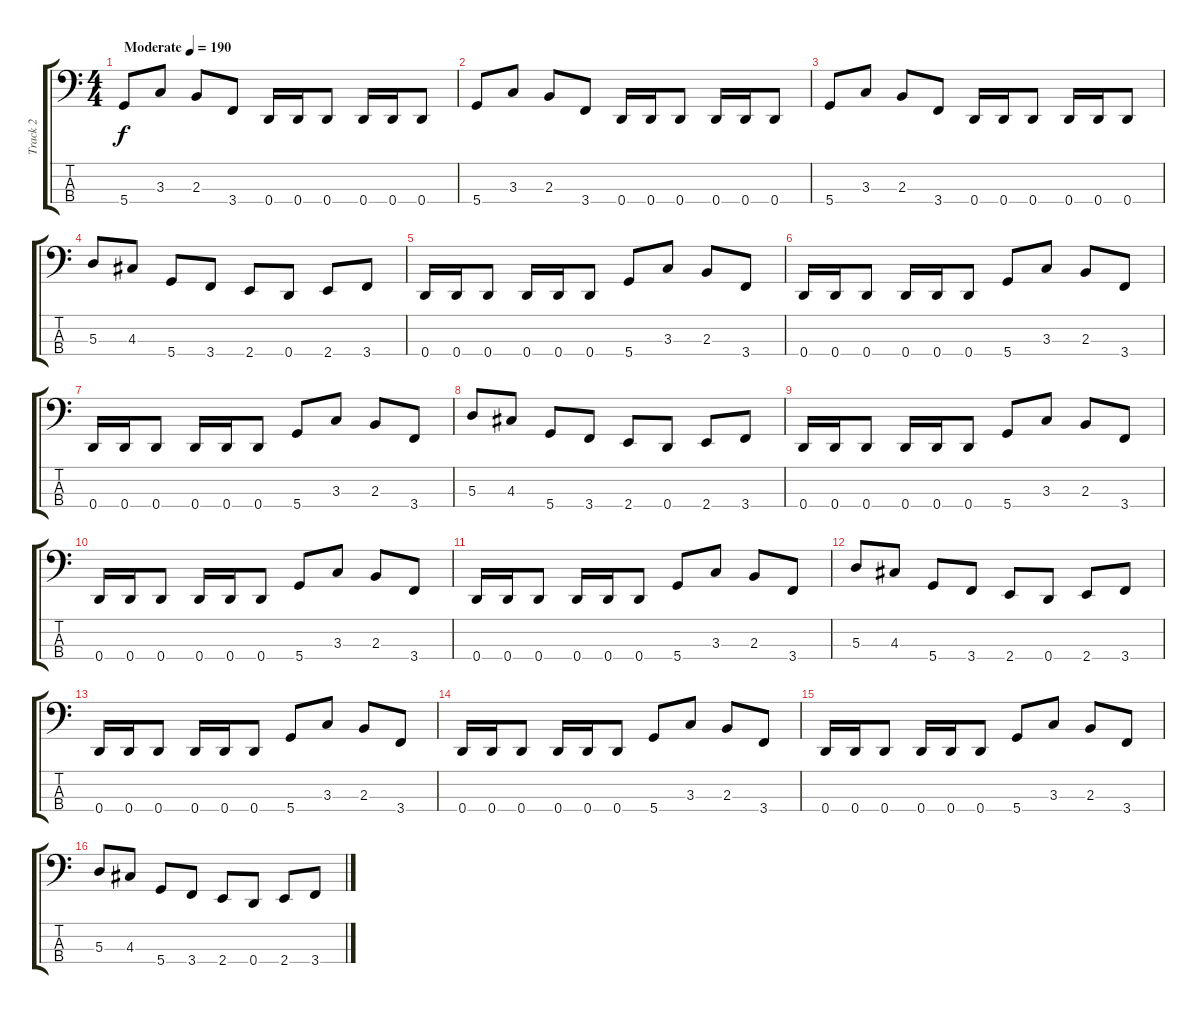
\track ("Track 2" "Track 2") {instrument electricbassfinger}
\staff {score tabs}
\tuning (G2 D2 A1 D1) {hide}
\ts (4 4)
\tempo (190 "Moderate")
\clef f4
\ks c
5.4.8{dy f instrument electricbassfinger} 3.3.8 2.3.8 3.4.8 0.4.16 0.4.16 0.4.8 0.4.16 0.4.16 0.4.8 |
5.4.8 3.3.8 2.3.8 3.4.8 0.4.16 0.4.16 0.4.8 0.4.16 0.4.16 0.4.8 |
5.4.8 3.3.8 2.3.8 3.4.8 0.4.16 0.4.16 0.4.8 0.4.16 0.4.16 0.4.8 |
5.3.8 4.3.8 5.4.8 3.4.8 2.4.8 0.4.8 2.4.8 3.4.8 |
0.4.16 0.4.16 0.4.8 0.4.16 0.4.16 0.4.8 5.4.8 3.3.8 2.3.8 3.4.8 |
0.4.16 0.4.16 0.4.8 0.4.16 0.4.16 0.4.8 5.4.8 3.3.8 2.3.8 3.4.8 |
0.4.16 0.4.16 0.4.8 0.4.16 0.4.16 0.4.8 5.4.8 3.3.8 2.3.8 3.4.8 |
5.3.8 4.3.8 5.4.8 3.4.8 2.4.8 0.4.8 2.4.8 3.4.8 |
0.4.16 0.4.16 0.4.8 0.4.16 0.4.16 0.4.8 5.4.8 3.3.8 2.3.8 3.4.8 |
0.4.16 0.4.16 0.4.8 0.4.16 0.4.16 0.4.8 5.4.8 3.3.8 2.3.8 3.4.8 |
0.4.16 0.4.16 0.4.8 0.4.16 0.4.16 0.4.8 5.4.8 3.3.8 2.3.8 3.4.8 |
5.3.8 4.3.8 5.4.8 3.4.8 2.4.8 0.4.8 2.4.8 3.4.8 |
0.4.16 0.4.16 0.4.8 0.4.16 0.4.16 0.4.8 5.4.8 3.3.8 2.3.8 3.4.8 |
0.4.16 0.4.16 0.4.8 0.4.16 0.4.16 0.4.8 5.4.8 3.3.8 2.3.8 3.4.8 |
0.4.16 0.4.16 0.4.8 0.4.16 0.4.16 0.4.8 5.4.8 3.3.8 2.3.8 3.4.8 |
5.3.8 4.3.8 5.4.8 3.4.8 2.4.8 0.4.8 2.4.8 3.4.8
